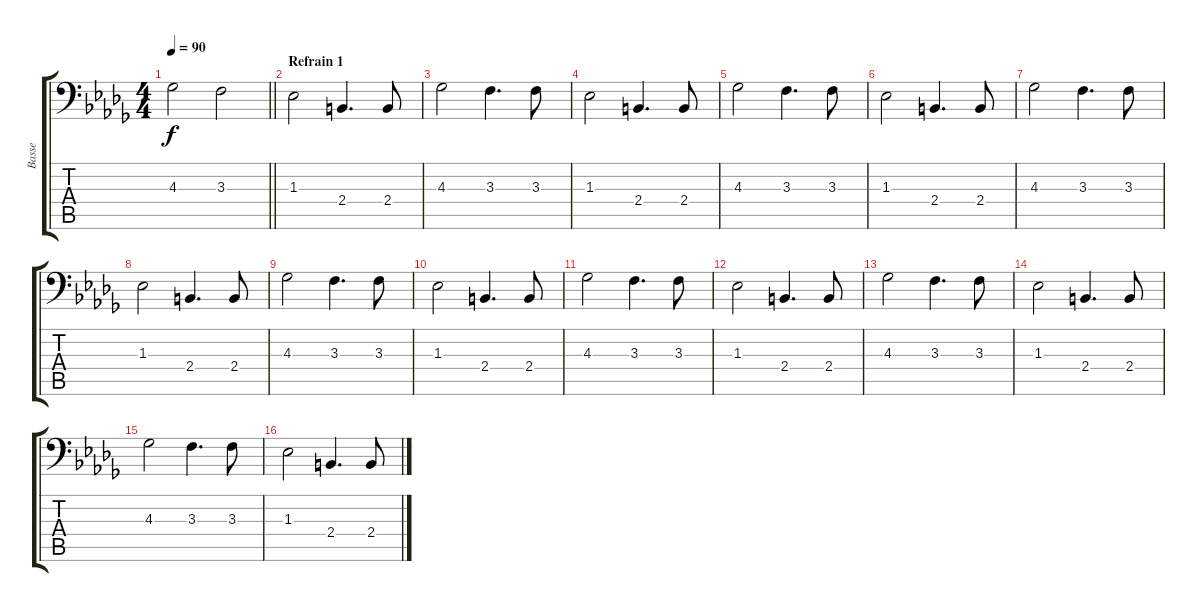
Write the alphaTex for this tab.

\track ("Basse" "Basse") {instrument electricbasspick}
\staff {score tabs}
\tuning (C3 G2 D2 A1 E1 B0) {hide}
\ts (4 4)
\tempo 90
\clef f4
\barLineRight lightlight
\ks db
4.3.2{dy f} 3.3.2 |
\section ("" "Refrain 1")
1.3.2 2.4.4{d} 2.4.8 |
4.3.2 3.3.4{d} 3.3.8 |
1.3.2 2.4.4{d} 2.4.8 |
4.3.2 3.3.4{d} 3.3.8 |
1.3.2 2.4.4{d} 2.4.8 |
4.3.2 3.3.4{d} 3.3.8 |
1.3.2 2.4.4{d} 2.4.8 |
4.3.2 3.3.4{d} 3.3.8 |
1.3.2 2.4.4{d} 2.4.8 |
4.3.2 3.3.4{d} 3.3.8 |
1.3.2 2.4.4{d} 2.4.8 |
4.3.2 3.3.4{d} 3.3.8 |
1.3.2 2.4.4{d} 2.4.8 |
4.3.2 3.3.4{d} 3.3.8 |
1.3.2 2.4.4{d} 2.4.8
